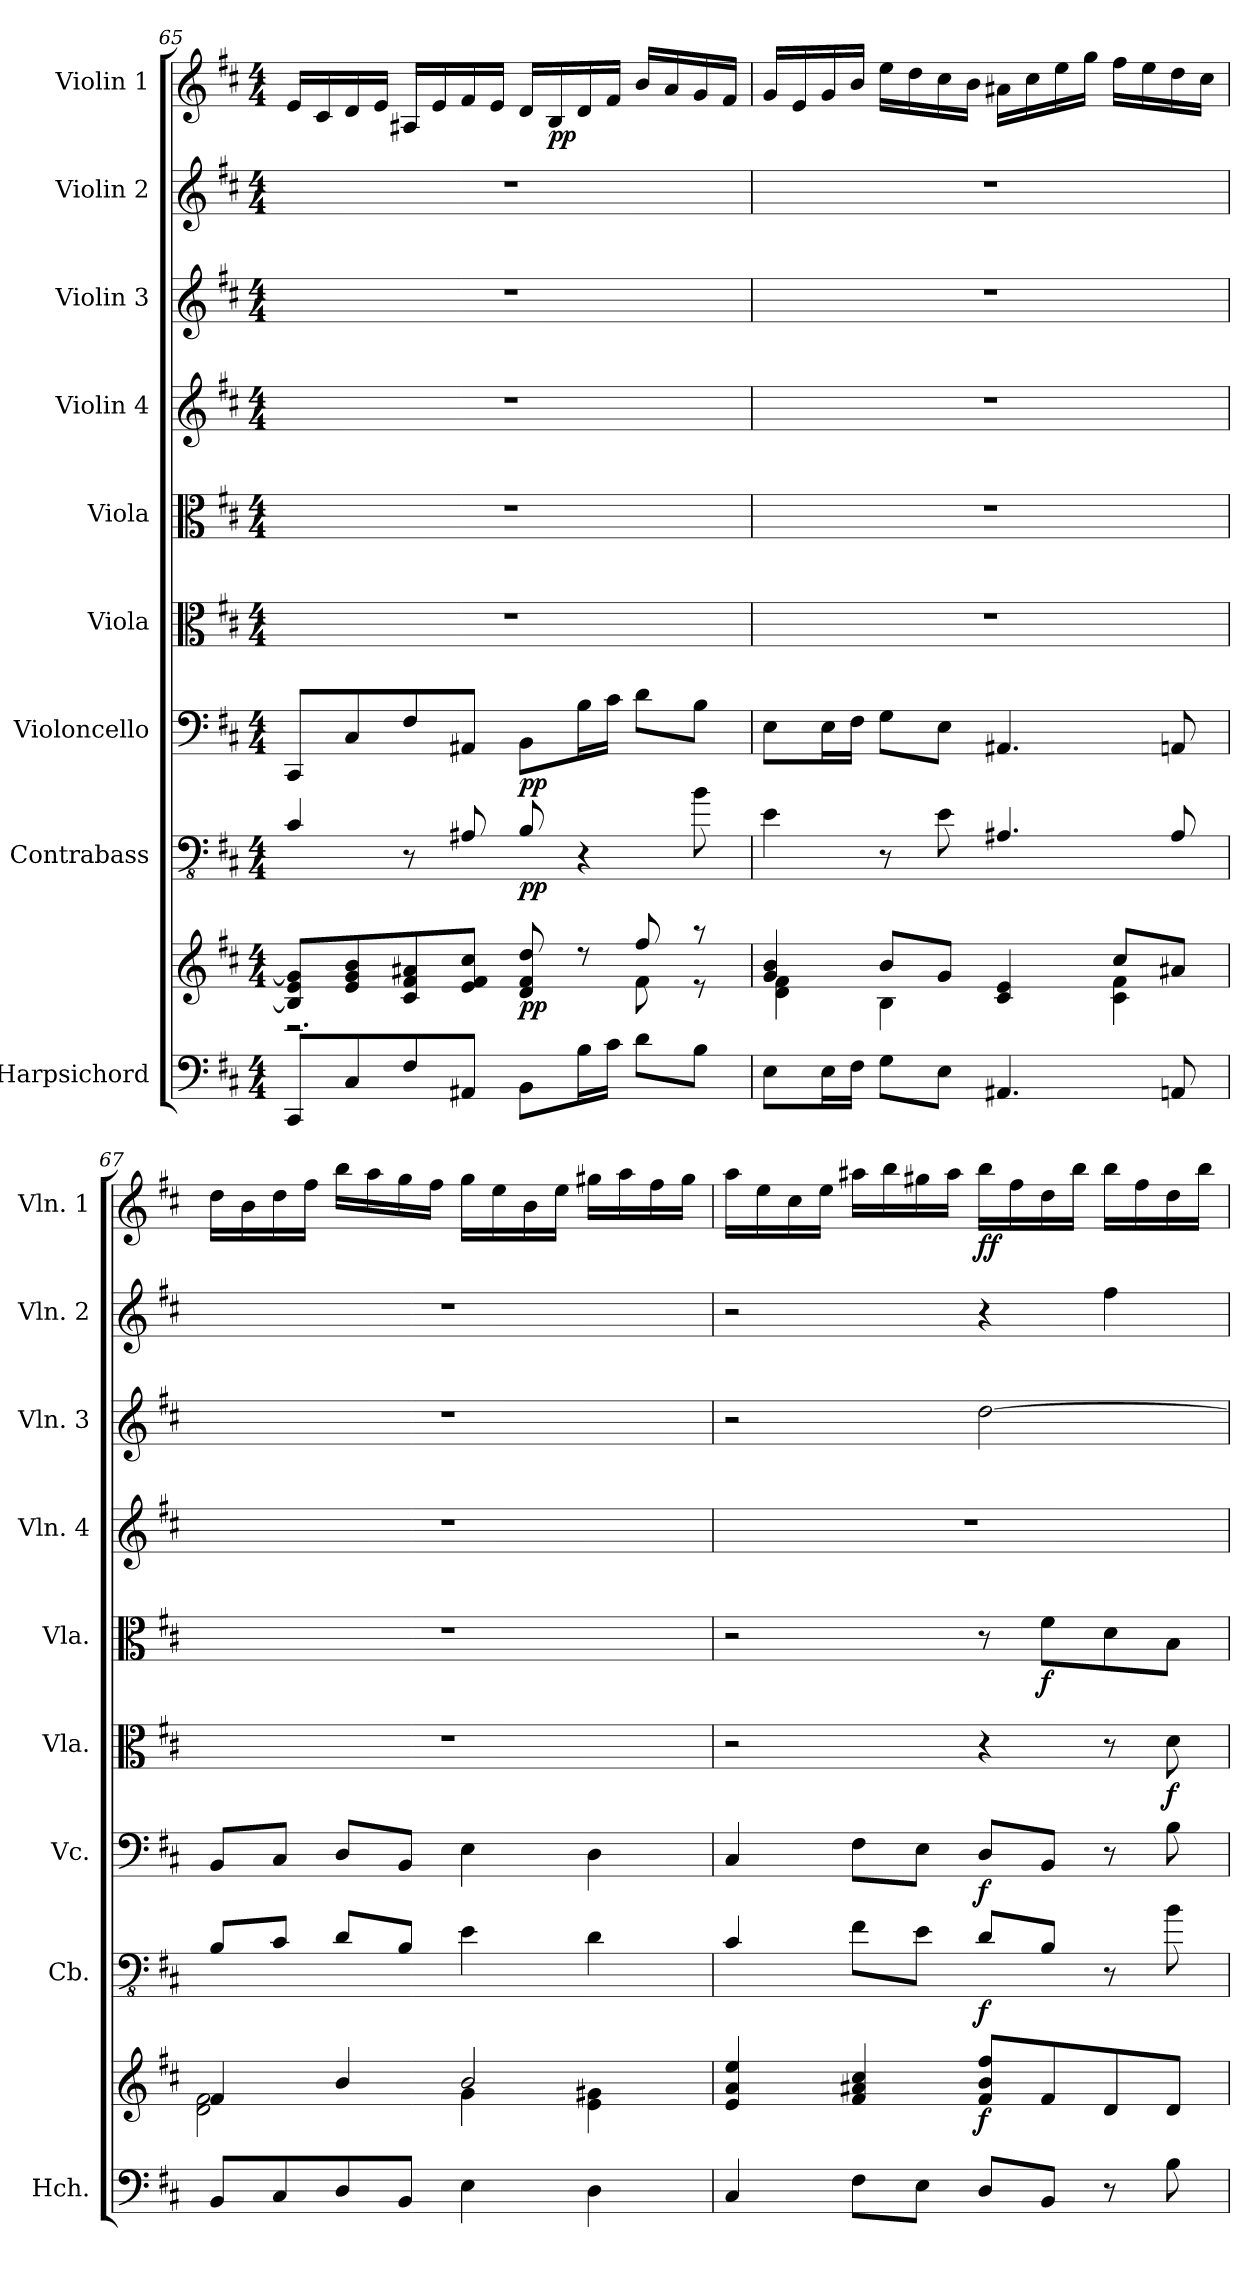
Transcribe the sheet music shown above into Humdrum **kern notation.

**kern	**kern	**dynam	**kern	**dynam	**kern	**dynam	**kern	**dynam	**kern	**dynam	**kern	**kern	**kern	**kern	**dynam
*part9	*part9	*part9	*part8	*part8	*part7	*part7	*part6	*part6	*part5	*part5	*part4	*part3	*part2	*part1	*part1
*staff10	*staff9	*staff9/10	*staff8	*staff8	*staff7	*staff7	*staff6	*staff6	*staff5	*staff5	*staff4	*staff3	*staff2	*staff1	*staff1
*I"Harpsichord	*	*	*I"Contrabass	*	*I"Violoncello	*	*I"Viola	*	*I"Viola	*	*I"Violin 4	*I"Violin 3	*I"Violin 2	*I"Violin 1	*
*I'Hch.	*	*	*I'Cb.	*	*I'Vc.	*	*I'Vla.	*	*I'Vla.	*	*I'Vln. 4	*I'Vln. 3	*I'Vln. 2	*I'Vln. 1	*
*clefF4	*clefG2	*	*clefFv4	*	*clefF4	*	*clefC3	*	*clefC3	*	*clefG2	*clefG2	*clefG2	*clefG2	*
*	*	*	*ITrd7c12	*	*	*	*	*	*	*	*	*	*	*	*
*k[f#c#]	*k[f#c#]	*	*k[f#c#]	*	*k[f#c#]	*	*k[f#c#]	*	*k[f#c#]	*	*k[f#c#]	*k[f#c#]	*k[f#c#]	*k[f#c#]	*
*M4/4	*M4/4	*	*M4/4	*	*M4/4	*	*M4/4	*	*M4/4	*	*M4/4	*M4/4	*M4/4	*M4/4	*
=65	=65	=65	=65	=65	=65	=65	=65	=65	=65	=65	=65	=65	=65	=65	=65
*	*^	*	*	*	*	*	*	*	*	*	*	*	*	*	*
8CC#/L	8B/] 8e/ 8g/]L	2.r	.	4CC#/	.	8CC#/L	.	1r	.	1r	.	1r	1r	1r	16e/LL	.
.	.	.	.	.	.	.	.	.	.	.	.	.	.	.	16c#/	.
8C#/	8e/ 8g/ 8b/	.	.	.	.	8C#/	.	.	.	.	.	.	.	.	16d/	.
.	.	.	.	.	.	.	.	.	.	.	.	.	.	.	16e/JJ	.
8F#/	8c#/ 8f#/ 8a#X/	.	.	8r	.	8F#/	.	.	.	.	.	.	.	.	16A#X/LL	.
.	.	.	.	.	.	.	.	.	.	.	.	.	.	.	16e/	.
8AA#X/J	8e/ 8f#/ 8cc#/J	.	.	8AAA#X/	.	8AA#X/J	.	.	.	.	.	.	.	.	16f#/	.
.	.	.	.	.	.	.	.	.	.	.	.	.	.	.	16e/JJ	.
!	!	!	!LO:DY:b	!	!LO:DY:b	!	!LO:DY:b	!	!	!	!	!	!	!	!	!
8BB\L	8d/ 8f#/ 8dd/	.	pp	8BBB/	pp	8BB\L	pp	.	.	.	.	.	.	.	16d/LL	.
!	!	!	!	!	!	!	!	!	!	!	!	!	!	!	!	!LO:DY:b
.	.	.	.	.	.	.	.	.	.	.	.	.	.	.	16B/	pp
16B\L	8r	.	.	4r	.	16B\L	.	.	.	.	.	.	.	.	16d/	.
16c#\JJ	.	.	.	.	.	16c#\JJ	.	.	.	.	.	.	.	.	16f#/JJ	.
8d\L	8ff#/	8f#\	.	.	.	8d\L	.	.	.	.	.	.	.	.	16b/LL	.
.	.	.	.	.	.	.	.	.	.	.	.	.	.	.	16a/	.
8B\J	8r	8r	.	8BB\	.	8B\J	.	.	.	.	.	.	.	.	16g/	.
.	.	.	.	.	.	.	.	.	.	.	.	.	.	.	16f#/JJ	.
!!LO:PB:g=z
=66	=66	=66	=66	=66	=66	=66	=66	=66	=66	=66	=66	=66	=66	=66	=66	=66
8E\L	4g/ 4b/	4d\ 4f#\	.	4EE\	.	8E\L	.	1r	.	1r	.	1r	1r	1r	16g/LL	.
.	.	.	.	.	.	.	.	.	.	.	.	.	.	.	16e/	.
16E\L	.	.	.	.	.	16E\L	.	.	.	.	.	.	.	.	16g/	.
16F#\JJ	.	.	.	.	.	16F#\JJ	.	.	.	.	.	.	.	.	16b/JJ	.
8G\L	8b/L	4B\	.	8r	.	8G\L	.	.	.	.	.	.	.	.	16ee\LL	.
.	.	.	.	.	.	.	.	.	.	.	.	.	.	.	16dd\	.
8E\J	8g/J	.	.	8EE\	.	8E\J	.	.	.	.	.	.	.	.	16cc#\	.
.	.	.	.	.	.	.	.	.	.	.	.	.	.	.	16b\JJ	.
4.AA#X/	4c#/ 4e/	4ryy	.	4.AAA#X/	.	4.AA#X/	.	.	.	.	.	.	.	.	16a#X\LL	.
.	.	.	.	.	.	.	.	.	.	.	.	.	.	.	16cc#\	.
.	.	.	.	.	.	.	.	.	.	.	.	.	.	.	16ee\	.
.	.	.	.	.	.	.	.	.	.	.	.	.	.	.	16gg\JJ	.
.	8cc#/L	4c#\ 4f#\	.	.	.	.	.	.	.	.	.	.	.	.	16ff#\LL	.
.	.	.	.	.	.	.	.	.	.	.	.	.	.	.	16ee\	.
8AAn/	8a#X/J	.	.	8AAA#/	.	8AAn/	.	.	.	.	.	.	.	.	16dd\	.
.	.	.	.	.	.	.	.	.	.	.	.	.	.	.	16cc#\JJ	.
=67	=67	=67	=67	=67	=67	=67	=67	=67	=67	=67	=67	=67	=67	=67	=67	=67
8BB/L	4f#/	2d\ 2f#\	.	8BBB/L	.	8BB/L	.	1r	.	1r	.	1r	1r	1r	16dd\LL	.
.	.	.	.	.	.	.	.	.	.	.	.	.	.	.	16b\	.
8C#/	.	.	.	8CC#/J	.	8C#/J	.	.	.	.	.	.	.	.	16dd\	.
.	.	.	.	.	.	.	.	.	.	.	.	.	.	.	16ff#\JJ	.
8D/	4b/	.	.	8DD/L	.	8D/L	.	.	.	.	.	.	.	.	16bb\LL	.
.	.	.	.	.	.	.	.	.	.	.	.	.	.	.	16aa\	.
8BB/J	.	.	.	8BBB/J	.	8BB/J	.	.	.	.	.	.	.	.	16gg\	.
.	.	.	.	.	.	.	.	.	.	.	.	.	.	.	16ff#\JJ	.
4E\	2b/	4g\	.	4EE\	.	4E\	.	.	.	.	.	.	.	.	16gg\LL	.
.	.	.	.	.	.	.	.	.	.	.	.	.	.	.	16ee\	.
.	.	.	.	.	.	.	.	.	.	.	.	.	.	.	16b\	.
.	.	.	.	.	.	.	.	.	.	.	.	.	.	.	16ee\JJ	.
4D\	.	4e\ 4g#X\	.	4DD\	.	4D\	.	.	.	.	.	.	.	.	16gg#X\LL	.
.	.	.	.	.	.	.	.	.	.	.	.	.	.	.	16aa\	.
.	.	.	.	.	.	.	.	.	.	.	.	.	.	.	16ff#\	.
.	.	.	.	.	.	.	.	.	.	.	.	.	.	.	16gg#\JJ	.
*	*v	*v	*	*	*	*	*	*	*	*	*	*	*	*	*	*
!!LO:PB:g=z
=68	=68	=68	=68	=68	=68	=68	=68	=68	=68	=68	=68	=68	=68	=68	=68
4C#/	4e/ 4a/ 4ee/	.	4CC#/	.	4C#/	.	2r	.	2r	.	1r	2r	2r	16aa\LL	.
.	.	.	.	.	.	.	.	.	.	.	.	.	.	16ee\	.
.	.	.	.	.	.	.	.	.	.	.	.	.	.	16cc#\	.
.	.	.	.	.	.	.	.	.	.	.	.	.	.	16ee\JJ	.
8F#\L	4f#/ 4a#X/ 4cc#/	.	8FF#\L	.	8F#\L	.	.	.	.	.	.	.	.	16aa#X\LL	.
.	.	.	.	.	.	.	.	.	.	.	.	.	.	16bb\	.
8E\J	.	.	8EE\J	.	8E\J	.	.	.	.	.	.	.	.	16gg#X\	.
.	.	.	.	.	.	.	.	.	.	.	.	.	.	16aa#\JJ	.
!	!	!LO:DY:b	!	!LO:DY:b	!	!LO:DY:b	!	!	!	!	!	!	!	!	!LO:DY:b
8D/L	8f#/ 8b/ 8ff#/L	f	8DD/L	f	8D/L	f	4r	.	8r	.	.	[2dd\	4r	16bb\LL	ff
.	.	.	.	.	.	.	.	.	.	.	.	.	.	16ff#\	.
!	!	!	!	!	!	!	!	!	!	!LO:DY:b	!	!	!	!	!
8BB/J	8f#/	.	8BBB/J	.	8BB/J	.	.	.	8f#\L	f	.	.	.	16dd\	.
.	.	.	.	.	.	.	.	.	.	.	.	.	.	16bb\JJ	.
8r	8d/	.	8r	.	8r	.	8r	.	8d\	.	.	.	4ff#\	16bb\LL	.
.	.	.	.	.	.	.	.	.	.	.	.	.	.	16ff#\	.
!	!	!	!	!	!	!	!	!LO:DY:b	!	!	!	!	!	!	!
8B\	8d/J	.	8BB\	.	8B\	.	8d\	f	8B\J	.	.	.	.	16dd\	.
.	.	.	.	.	.	.	.	.	.	.	.	.	.	16bb\JJ	.
=	=	=	=	=	=	=	=	=	=	=	=	=	=	=	=
*-	*-	*-	*-	*-	*-	*-	*-	*-	*-	*-	*-	*-	*-	*-	*-
